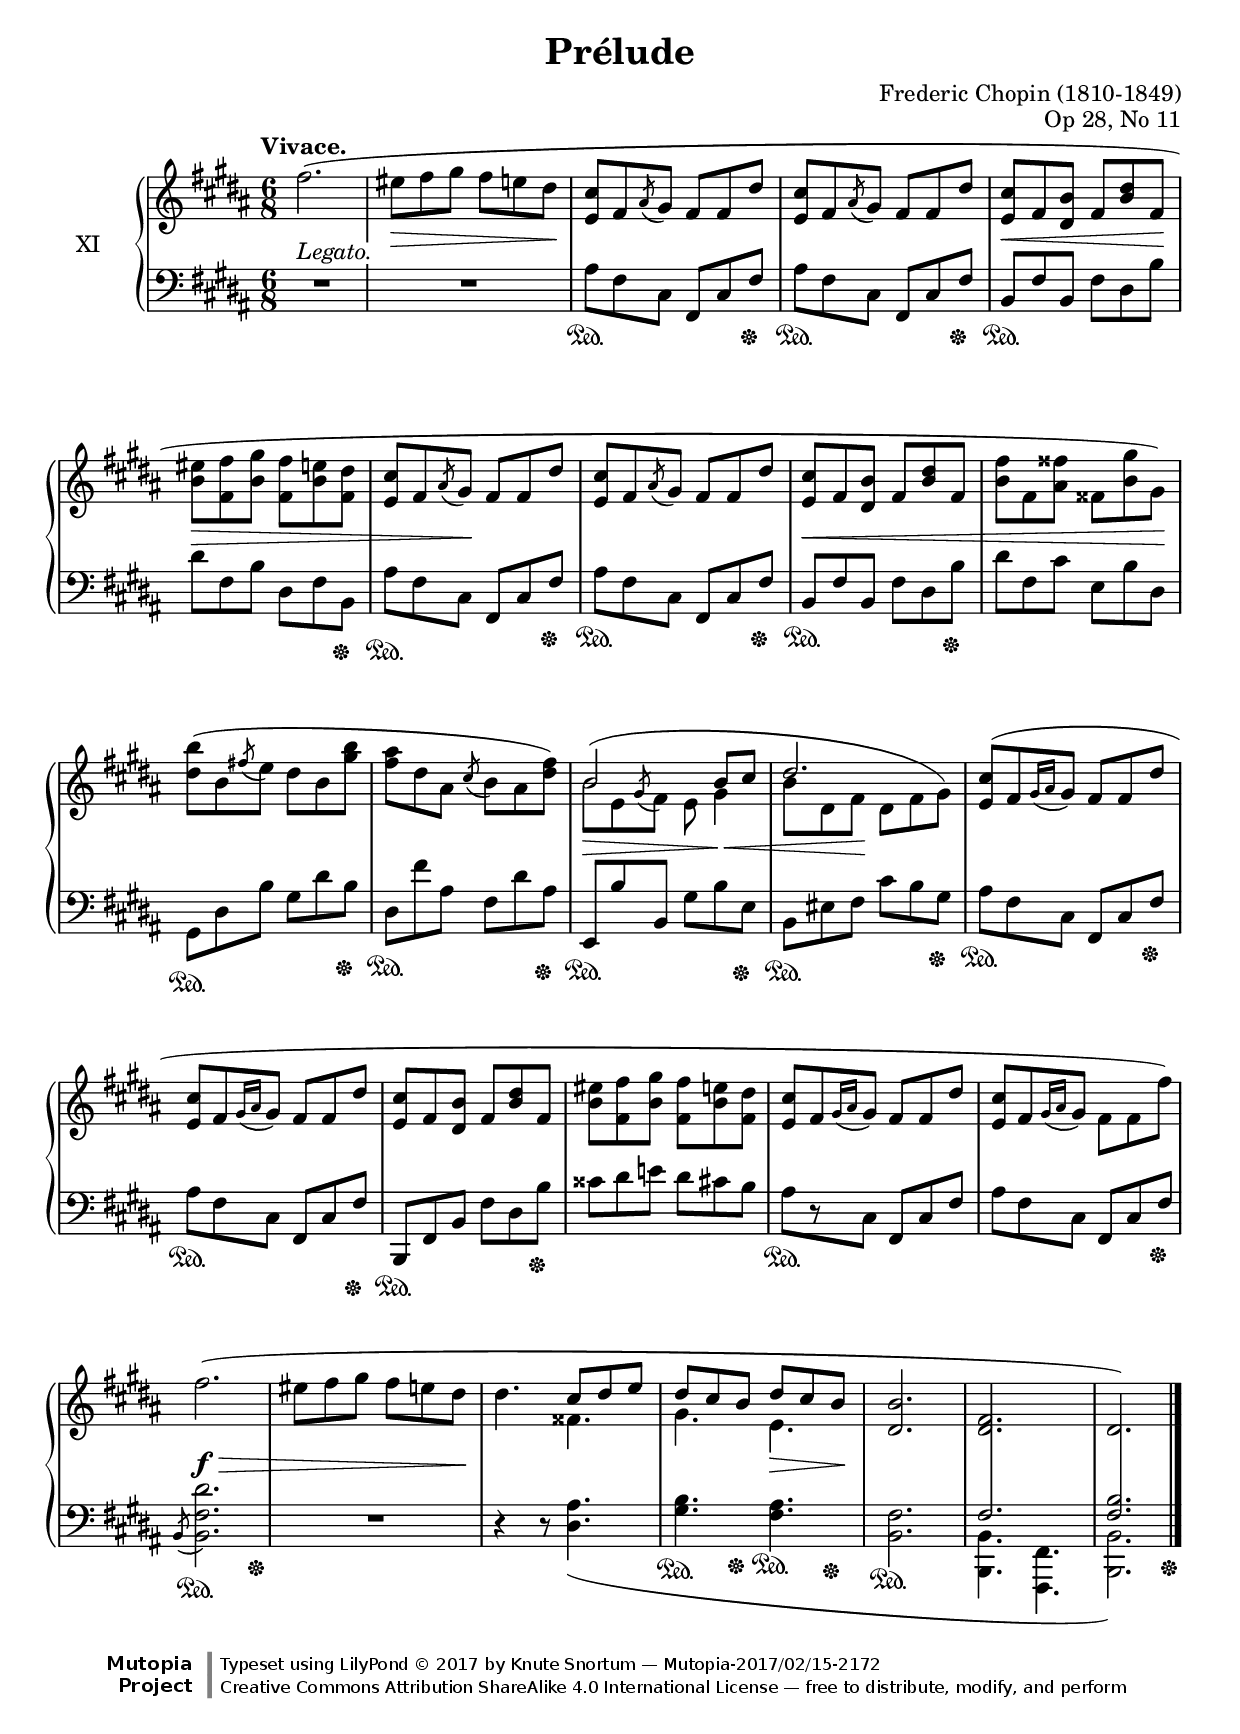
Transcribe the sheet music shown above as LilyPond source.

%...+....1....+....2....+....3....+....4....+....5....+....6....+....7....+....

\version "2.18.2"
\language "english"

\header {
  title = "Prélude"
  composer = "Frederic Chopin (1810-1849)"
  opus = "Op 28, No 11"
  date = "1837"
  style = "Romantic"
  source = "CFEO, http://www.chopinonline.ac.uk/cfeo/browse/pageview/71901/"
  
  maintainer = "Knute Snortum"
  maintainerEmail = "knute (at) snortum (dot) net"
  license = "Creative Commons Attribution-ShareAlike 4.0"
  
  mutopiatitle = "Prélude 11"
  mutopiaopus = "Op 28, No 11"
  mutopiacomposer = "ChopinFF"
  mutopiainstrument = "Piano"

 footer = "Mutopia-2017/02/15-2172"
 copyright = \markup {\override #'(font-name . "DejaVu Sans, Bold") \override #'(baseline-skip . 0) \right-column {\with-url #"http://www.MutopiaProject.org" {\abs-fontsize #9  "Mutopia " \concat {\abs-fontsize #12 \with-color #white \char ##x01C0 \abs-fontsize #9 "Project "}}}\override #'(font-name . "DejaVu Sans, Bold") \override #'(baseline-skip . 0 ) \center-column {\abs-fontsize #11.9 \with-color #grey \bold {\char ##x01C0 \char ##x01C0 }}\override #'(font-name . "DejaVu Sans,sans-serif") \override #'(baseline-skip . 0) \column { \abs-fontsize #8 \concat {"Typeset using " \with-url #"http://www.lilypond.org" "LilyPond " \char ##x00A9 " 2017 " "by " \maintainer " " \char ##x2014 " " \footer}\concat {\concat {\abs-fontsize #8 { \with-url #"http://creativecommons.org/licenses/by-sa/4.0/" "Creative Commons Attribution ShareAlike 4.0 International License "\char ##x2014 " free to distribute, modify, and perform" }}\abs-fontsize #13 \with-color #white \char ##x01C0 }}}
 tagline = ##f
}

sd = \sustainOn 
su = \sustainOff 

staffUp   = \change Staff = "upper"
staffDown = \change Staff = "lower"

shapeSlurA = \shape #'((0 . 2) (0 . 3) (0 . 3) (0 . 0)) Slur

global = {
  \key b \major
  \time 6/8
  \accidentalStyle piano
}

rightHandUpper = \relative {
  \global
  \clef treble
  \tempo "Vivace."
  \oneVoice
  
  | fs''2. (
  | es8 fs gs fs e ds
  | <e, cs'>8 fs \acciaccatura { as } gs fs fs ds'
  | <e, cs'>8 fs \acciaccatura { as } gs fs fs ds'
  | <e, cs'>8 fs <ds b'> fs <b ds> fs
  | <b es>8 <fs fs'> <b gs'> <fs fs'> <b e> <fs ds'>
  
  \barNumberCheck 7
  | <e cs'>8 fs \acciaccatura { as } gs fs fs ds'
  | <e, cs'>8 fs \acciaccatura { as } gs fs fs ds'
  | <e, cs'>8 fs <ds b'> fs <b ds> fs
  | <b fs'>8 fs <as fss'> fss <b gs'> gs )
  
  \barNumberCheck 11
  | <ds' b'>8 ( b \acciaccatura { fs' } e ds b <gs' b>
  | <fs as>8 ds as \acciaccatura { cs } b as <ds fs> )
  \voiceOne
  | b2 b8 cs
  | ds2.
  
  \barNumberCheck 15
  \oneVoice
  | <e, cs'>8 ( [ fs \acciaccatura { gs16 as } gs8 ] fs fs ds'
  | <e, cs'>8 [ fs \acciaccatura { gs16 as } gs8 ] fs fs ds'
  | <e, cs'>8 fs <ds b'> fs <b ds> fs
  | <b es>8 <fs fs'> <b gs'> <fs fs'> <b e> <fs ds'>
  | <e cs'>8 [ fs \acciaccatura { gs16 as } gs8 ] fs fs ds'
  | <e, cs'>8 [ fs \acciaccatura { gs16 as } gs8 ] fs fs fs' )
  
  \barNumberCheck 21
  | fs2. (
  | es8 fs gs fs e ds
  | ds4. \voiceOne cs8 ds e
  | ds cs b ds cs b
  | <b ds,>2.
  | <fs ds>2.
  | ds2. )
  
  \bar "|."
}

rightHandLower = \relative {
  \global
  \clef treble
  \voiceTwo
  \mergeDifferentlyHeadedOn
  
  | s2. * 6
  
  \barNumberCheck 7
  | s2. * 4
  
  \barNumberCheck 11
  | s2.
  | s2.
  | \shapeSlurA b'8 ^( e, \acciaccatura { \stemUp gs } \stemDown fs e gs4
  | b8 ds, fs ds fs gs )
  
  \barNumberCheck 15
  | s2. * 6
  
  \barNumberCheck 21
  | s2. 
  | s2.
  | s4. fss4.
  | gs4. e4.
  | s2.
  | \voiceThree \staffDown \crossStaff { fs,2. 
  | <fs b>2. }                                      
}

rightHand = << 
  \new Voice { \rightHandUpper } 
  \new Voice { \rightHandLower } 
>>

leftHandNotes = \relative {
  \global
  \clef bass
  \oneVoice
  
  | R1 * 6/8
  | R1 * 6/8
  | as8 fs cs fs, cs' fs
  | as8 fs cs fs, cs' fs
  | b,8 fs' b, fs' ds b'
  | ds8 fs, b ds, fs b,
  
  \barNumberCheck 7
  | as'8 fs cs fs, cs' fs
  | as8 fs cs fs, cs' fs
  | b,8 fs' b, fs' ds b'
  | ds8 fs, cs' e, b' ds,
  
  \barNumberCheck 11
  | gs,8 ds' b' gs ds' b
  | ds,8 fs' as, fs ds' as
  | e,8 b'' b, gs' b e,
  | b8 es fs cs' b gs
  
  \barNumberCheck 15
  | as8 fs cs fs, cs' fs
  | as8 fs cs fs, cs' fs
  | b,,8 fs' b fs' ds b'
  | css8 ds e ds cs b
  | as8 [ r cs, ] fs, cs' fs
  | as8 fs cs fs, cs' fs
  
  \barNumberCheck 21
  | \acciaccatura { b,8 } <b fs' ds'>2.
  | R1 * 6/8
  | r4 r8 <ds as'>4. _(
  | <gs b>4. <fs as>
  | <b, fs'>2.
  \voiceFour
  | <b b,>4. <fs fs,>
  | <b b,>2. )
}

pedal = {
  | s2.
  | s2.
  | s4. \sd s4 s8 \su
  | s4. \sd s4 s8 \su
  | s2. \sd
  | s4. s4 s8 \su
  
  \barNumberCheck 7
  | s4. \sd s4 s8 \su
  | s4. \sd s4 s8 \su
  | s4. \sd s4 s8 \su
  | s2.
  
  \barNumberCheck 11
  | s4. \sd s4 s8 \su
  | s4. \sd s4 s8 \su
  | s4. \sd s4 s8 \su
  | s4. \sd s4 s8 \su
  
  \barNumberCheck 15
  | s4. \sd s4 s8 \su
  | s4. \sd s4 s8 \su
  | s4. \sd s4 s8 \su
  | s2.
  | s2. \sd
  | s4. s4 s8 \su
  
  \barNumberCheck 21
  | s4. \sd s4 s8 \su
  | s2.
  | s2.
  | s4 -\tweak extra-offset #'(0 . 4) \sd 
    s8 -\tweak extra-offset #'(0 . 5.5) \su 
    s4 -\tweak extra-offset #'(0 . 5.5) \sd 
    s8 -\tweak extra-offset #'(0 . 6) \su
  | s2. -\tweak extra-offset #'(0 . 5) \sd
  | s2.
  | s4. s4 s8 \su
}

leftHand = << 
  \new Voice { \leftHandNotes } 
  \new Voice { \pedal } 
>>

dyn = {
  | s2. -\markup { \whiteout "Legato." }
  | s4. \> s4 s8 \!
  | s2.
  | s2.
  | s4. \< s4 s8 \!
  | s4. \> s4.
  
  \barNumberCheck 7
  | s4 s8 \! s4.
  | s2.
  | s2. \<
  | s4. s4 s8 \!
  
  \barNumberCheck 11
  | s2.
  | s2.
  | s4. \> s8 s4 \<
  | s4 s8 \! s4.
  
  \barNumberCheck 15
  | s2. * 6
  
  \barNumberCheck 21
  | s2. \f \>
  | s4. s4 s8 \!
  | s2.
  | s4. s4 \> s8 \!
}

#(set-global-staff-size 20)

\paper {
  ragged-last-bottom = ##f % False after editing is finished
  
  top-margin = 8\mm
  bottom-margin = 6\mm
  system-system-spacing.basic-distance = #19
  
  % #(set-paper-size "letter") % for testing only
}

\score {
  \new PianoStaff <<
    \set PianoStaff.instrumentName = #"XI"
    \new Staff = "upper" \rightHand
    \new Dynamics \dyn
    \new Staff = "lower" \leftHand
  >>
  \layout {
    \context {
      \Score
      \remove "Bar_number_engraver"
    }
    \context {
      \PianoStaff
      \consists #Span_stem_engraver
    }
  }
  \midi {
    \tempo 4. = 100
  }
}
